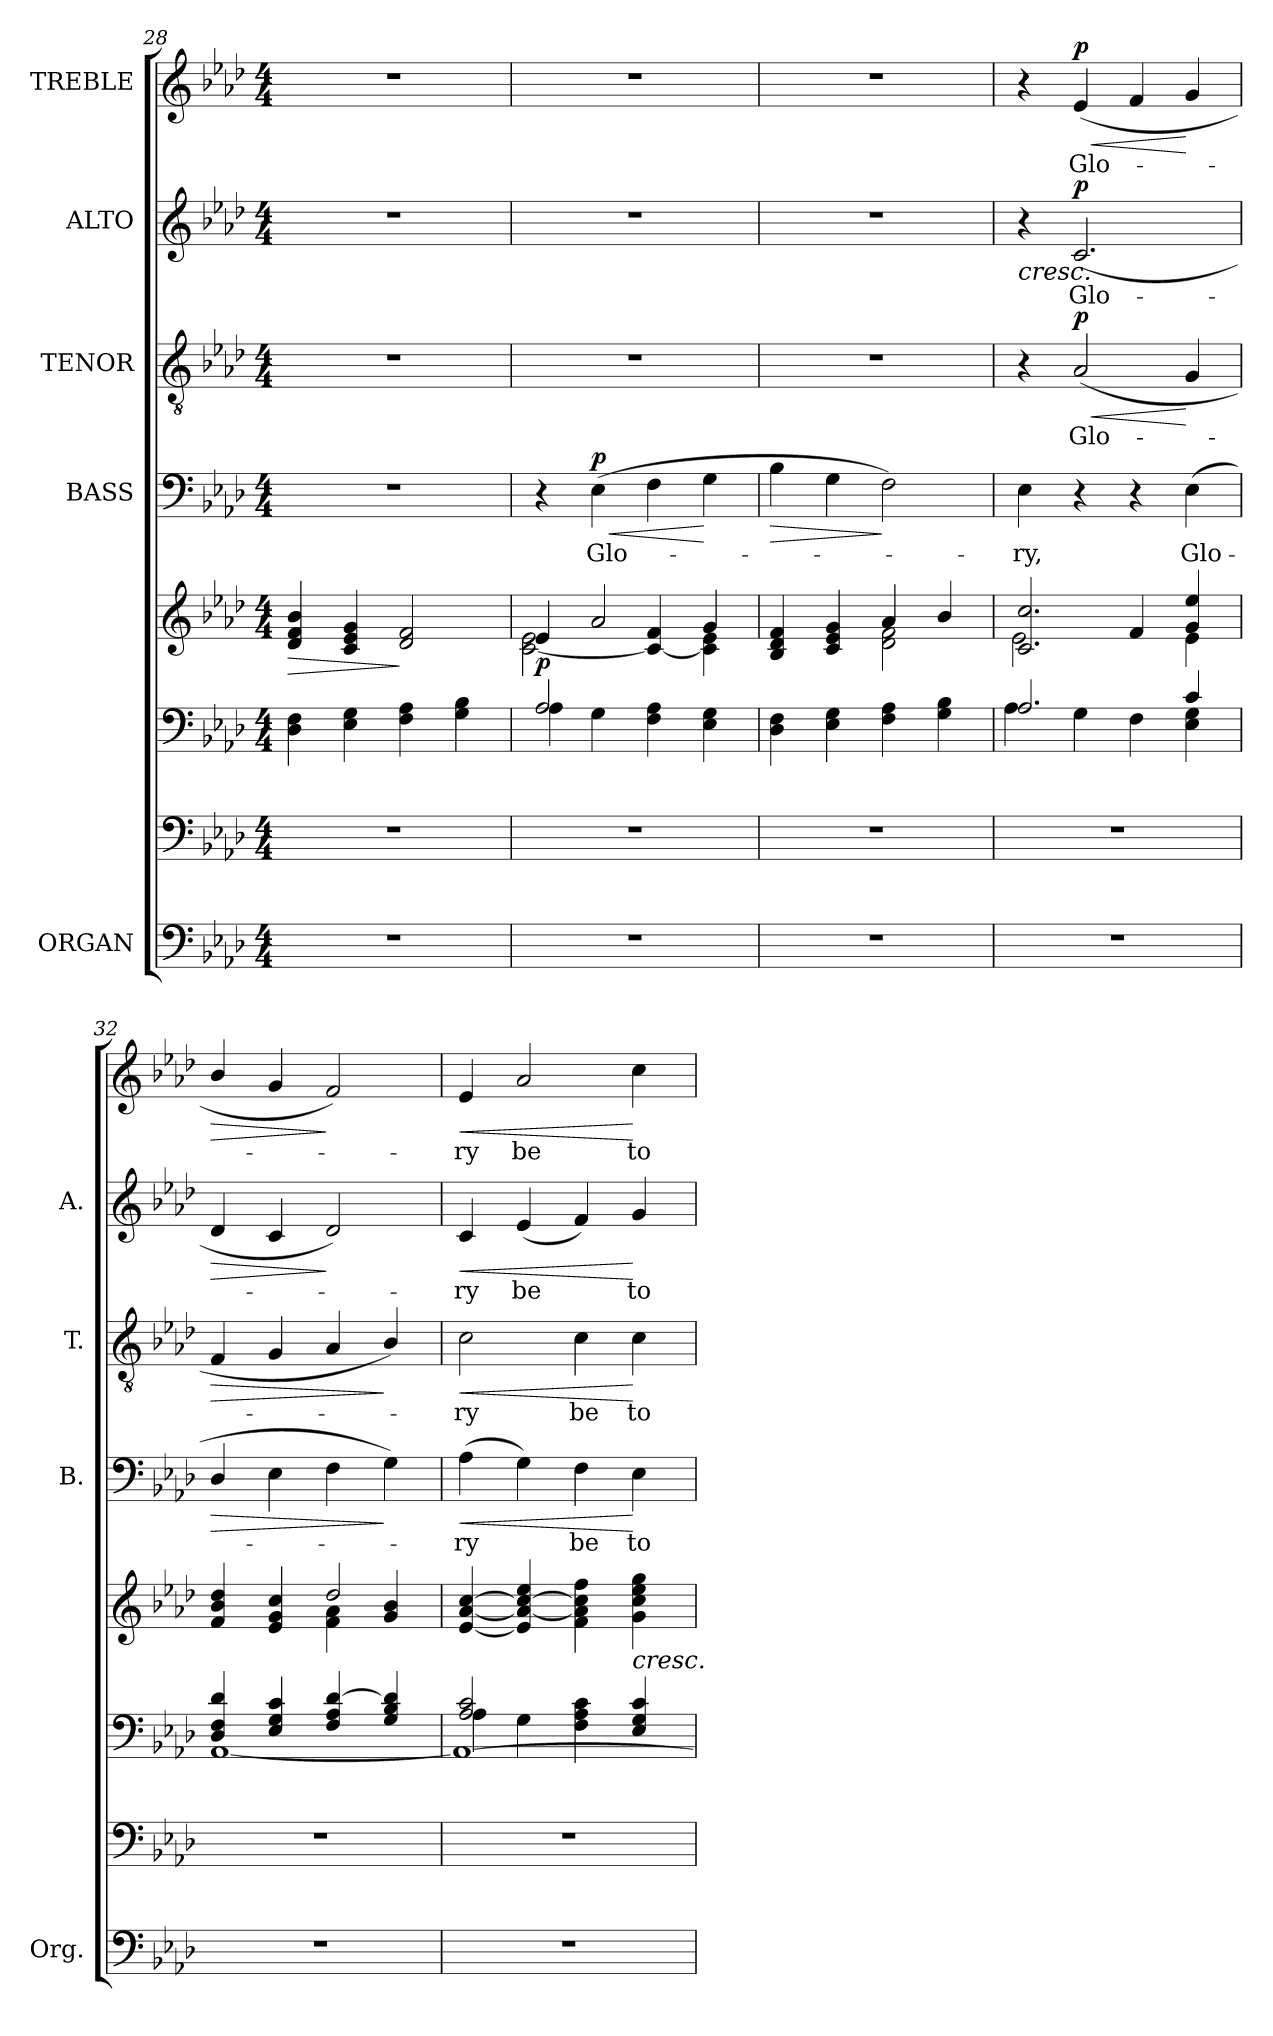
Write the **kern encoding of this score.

**kern	**kern	**kern	**kern	**dynam	**kern	**text	**dynam	**kern	**text	**dynam	**kern	**text	**dynam	**kern	**text	**dynam
*part5	*part5	*part5	*part5	*part5	*part4	*part4	*part4	*part3	*part3	*part3	*part2	*part2	*part2	*part1	*part1	*part1
*staff8	*staff7	*staff6	*staff5	*staff5/6/7/8	*staff4	*staff4	*staff4	*staff3	*staff3	*staff3	*staff2	*staff2	*staff2	*staff1	*staff1	*staff1
*I"ORGAN	*	*	*	*	*I"BASS	*	*	*I"TENOR	*	*	*I"ALTO	*	*	*I"TREBLE	*	*
*I'Org.	*	*	*	*	*I'B.	*	*	*I'T.	*	*	*I'A.	*	*	*	*	*
*clefF4	*clefF4	*clefF4	*clefG2	*	*clefF4	*	*	*clefGv2	*	*	*clefG2	*	*	*clefG2	*	*
*	*	*	*	*	*	*	*	*ITrd7c12	*	*	*	*	*	*	*	*
*k[b-e-a-d-]	*k[b-e-a-d-]	*k[b-e-a-d-]	*k[b-e-a-d-]	*	*k[b-e-a-d-]	*	*	*k[b-e-a-d-]	*	*	*k[b-e-a-d-]	*	*	*k[b-e-a-d-]	*	*
*A-:	*A-:	*A-:	*A-:	*	*A-:	*	*	*A-:	*	*	*A-:	*	*	*A-:	*	*
*M4/4	*M4/4	*M4/4	*M4/4	*	*M4/4	*	*	*M4/4	*	*	*M4/4	*	*	*M4/4	*	*
=28	=28	=28	=28	=28	=28	=28	=28	=28	=28	=28	=28	=28	=28	=28	=28	=28
!	!	!	!	!LO:HP:b	!	!	!	!	!	!	!	!	!	!	!	!
1r	1r	4D-i\ 4Fi	4d-i/ 4fi 4b-i	>	1r	.	.	1r	.	.	1r	.	.	1r	.	.
.	.	4E-i\ 4Gi	4ci/ 4e-i 4gi	.	.	.	.	.	.	.	.	.	.	.	.	.
.	.	4Fi\ 4A-i	2d-i/ 2fi	]	.	.	.	.	.	.	.	.	.	.	.	.
.	.	4Gi\ 4B-i	.	.	.	.	.	.	.	.	.	.	.	.	.	.
!!LO:LB:g=z
=29	=29	=29	=29	=29	=29	=29	=29	=29	=29	=29	=29	=29	=29	=29	=29	=29
*	*	*^	*^	*	*	*	*	*	*	*	*	*	*	*	*	*
1r	1r	2A-i/	4A-i\	4e-i/	[2ci\ 2e-i	p	4r	.	.	1r	.	.	1r	.	.	1r	.	.
!	!	!	!	!	!	!	!	!LO:LY:b:color=#000000	!LO:HP:b	!	!	!	!	!	!	!	!	!
.	.	.	4Gi\	2a-i/	.	.	(4E-i\	Glo-	< p	.	.	.	.	.	.	.	.	.
.	.	2ryy	4Fi\ 4A-i	.	4ci/_ 4fi	.	4Fi\	.	.	.	.	.	.	.	.	.	.	.
.	.	.	4E-i\ 4Gi	4gi/	4ci\] 4e-i	.	4Gi\	.	[	.	.	.	.	.	.	.	.	.
=30	=30	=30	=30	=30	=30	=30	=30	=30	=30	=30	=30	=30	=30	=30	=30	=30	=30	=30
!	!	!	!	!	!	!	!	!	!LO:HP:b	!	!	!	!	!	!	!	!	!
*	*	*v	*v	*	*	*	*	*	*	*	*	*	*	*	*	*	*	*
1r	1r	4D-i\ 4Fi	4B-i/ 4d-i 4fi	2ryy	.	4B-i\	.	>	1r	.	.	1r	.	.	1r	.	.
.	.	4E-i\ 4Gi	4ci/ 4e-i 4gi	.	.	4Gi\	.	.	.	.	.	.	.	.	.	.	.
.	.	4Fi\ 4A-i	4a-i/	2d-i\ 2fi	.	2Fi\)	.	]	.	.	.	.	.	.	.	.	.
.	.	4Gi\ 4B-i	4b-i/	.	.	.	.	.	.	.	.	.	.	.	.	.	.
=31	=31	=31	=31	=31	=31	=31	=31	=31	=31	=31	=31	=31	=31	=31	=31	=31	=31
*	*	*^	*	*	*	*	*	*	*	*	*	*	*	*	*	*	*
!	!	!	!	!	!	!	!	!LO:LY:b:color=#000000	!	!	!	!	!	!	!LO:HP:b	!	!	!
1r	1r	2.A-i/	4A-i\	2.ci/ 2.cci	2e-i\	.	4E-i\	-ry,	.	4r	.	.	4r	.	<	4r	.	.
!	!	!	!	!	!	!	!	!	!	!	!LO:LY:b:color=#000000	!LO:HP:b	!	!	!	!	!	!
!	!	!	!	!	!	!	!	!	!	!	!	!	!	!LO:LY:b:color=#000000	!	!	!	!
!	!	!	!	!	!	!	!	!	!	!	!	!	!	!	!	!	!LO:LY:b:color=#000000	!LO:HP:b
.	.	.	4Gi\	.	.	.	4r	.	.	(2AA-i/	Glo-	< p	(2.ci/	Glo-	p	(4e-i/	Glo-	< p
.	.	.	4Fi\	.	4fi/	.	4r	.	.	.	.	.	.	.	.	4fi/	.	.
!	!	!	!	!	!	!	!	!LO:LY:b:color=#000000	!	!	!	!	!	!	!	!	!	!
.	.	4ci/	4E-i\ 4Gi	4gi/ 4ee-i	4e-i\	.	(4E-i\	Glo-	.	4GGi/	.	[	.	.	.	4gi/	.	[
*	*	*v	*v	*	*	*	*	*	*	*	*	*	*	*	*	*	*	*
*	*	*	*v	*v	*	*	*	*	*	*	*	*	*	*	*	*	*
.	.	.	.	.	.	.	.	.	.	.	.	.	[	.	.	.
=32	=32	=32	=32	=32	=32	=32	=32	=32	=32	=32	=32	=32	=32	=32	=32	=32
*	*	*^	*^	*	*	*	*	*	*	*	*	*	*	*	*	*
!	!	!	!	!	!	!	!	!	!LO:HP:b	!	!	!LO:HP:b	!	!	!LO:HP:b	!	!	!LO:HP:b
1r	1r	4D-i/ 4Fi 4d-i	[1AA-i	4fi/ 4b-i 4dd-i	2ryy	.	4D-i/	.	>	4FFi/	.	>	4d-i/	.	>	4b-i/	.	>
.	.	4E-i/ 4Gi 4ci	.	4e-i/ 4gi 4cci	.	.	4E-i\	.	.	4GGi/	.	.	4ci/	.	.	4gi/	.	.
.	.	4Fi/ 4A-i [4d-i	.	2dd-i/	4fi\ 4a-i	.	4Fi\	.	.	4AA-i/	.	.	2d-i/)	.	]	2fi/)	.	]
.	.	4Gi/ 4B-i 4d-i]	.	.	4gi/ 4b-i	.	4Gi\)	.	]	4BB-i/)	.	]	.	.	.	.	.	.
*	*	*	*	*v	*v	*	*	*	*	*	*	*	*	*	*	*	*	*
!!LO:PB:g=z
=33	=33	=33	=33	=33	=33	=33	=33	=33	=33	=33	=33	=33	=33	=33	=33	=33	=33
*	*	*	*^	*	*	*	*	*	*	*	*	*	*	*	*	*	*
*	*	*	*	*	*^	*	*	*	*	*	*	*	*	*	*	*	*	*
!	!	!	!	!	!	!	!	!	!LO:LY:b:color=#000000	!LO:HP:b	!	!	!	!	!	!	!	!	!
*	*	*	*	*	*v	*v	*	*	*	*	*	*	*	*	*	*	*	*	*
*	*	*	*	*	*^	*	*	*	*	*	*	*	*	*	*	*	*	*
!	!	!	!	!	!	!	!	!	!	!	!	!LO:LY:b:color=#000000	!LO:HP:b	!	!	!	!	!	!
*	*	*	*	*	*v	*v	*	*	*	*	*	*	*	*	*	*	*	*	*
*	*	*	*	*	*^	*	*	*	*	*	*	*	*	*	*	*	*	*
!	!	!	!	!	!	!	!	!	!	!	!	!	!	!	!LO:LY:b:color=#000000	!LO:HP:b	!	!	!
*	*	*	*	*	*v	*v	*	*	*	*	*	*	*	*	*	*	*	*	*
*	*	*	*	*	*^	*	*	*	*	*	*	*	*	*	*	*	*	*
!	!	!	!	!	!	!	!	!	!	!	!	!	!	!	!	!	!	!LO:LY:b:color=#000000	!LO:HP:b
*	*	*	*	*	*v	*v	*	*	*	*	*	*	*	*	*	*	*	*	*
1r	1r	2A-i/ 2ci	4A-i\	1AA-i_	[4e-i/ [4a-i [4cci	.	(4A-i\	-ry	<	2Ci\	-ry	<	4ci/	-ry	<	4e-i/	-ry	<
!	!	!	!	!	!	!	!	!	!	!	!	!	!	!LO:LY:b:color=#000000	!	!	!	!
!	!	!	!	!	!	!	!	!	!	!	!	!	!	!	!	!	!LO:LY:b:color=#000000	!
.	.	.	4Gi\	.	4e-i/] 4a-i_ 4cci_ 4ee-i	.	4Gi\)	.	.	.	.	.	(4e-i/	be	.	2a-i/	be	.
!	!	!	!	!	!	!	!	!LO:LY:b:color=#000000	!	!	!	!	!	!	!	!	!	!
!	!	!	!	!	!	!	!	!	!	!	!LO:LY:b:color=#000000	!	!	!	!	!	!	!
.	.	4Fi\ 4A-i 4ci	2ryy	.	4fi\ 4a-i] 4cci] 4ffi	[	4Fi\	be	.	4Ci\	be	.	4fi/)	.	.	.	.	.
!	!	!	!	!	!	!LO:HP:b	!	!	!	!	!	!	!	!	!	!	!	!
!	!	!	!	!	!	!	!	!LO:LY:b:color=#000000	!	!	!	!	!	!	!	!	!	!
!	!	!	!	!	!	!	!	!	!	!	!LO:LY:b:color=#000000	!	!	!	!	!	!	!
!	!	!	!	!	!	!	!	!	!	!	!	!	!	!LO:LY:b:color=#000000	!	!	!	!
!	!	!	!	!	!	!	!	!	!	!	!	!	!	!	!	!	!LO:LY:b:color=#000000	!
.	.	4E-i/ 4Gi 4ci	.	.	4gi\ 4cci 4ee-i 4ggi	<	4E-i\	to	[	4Ci\	to	[	4gi/	to	[	4cci\	to	[
*	*	*v	*v	*v	*	*	*	*	*	*	*	*	*	*	*	*	*	*
=	=	=	=	=	=	=	=	=	=	=	=	=	=	=	=	=
*-	*-	*-	*-	*-	*-	*-	*-	*-	*-	*-	*-	*-	*-	*-	*-	*-
